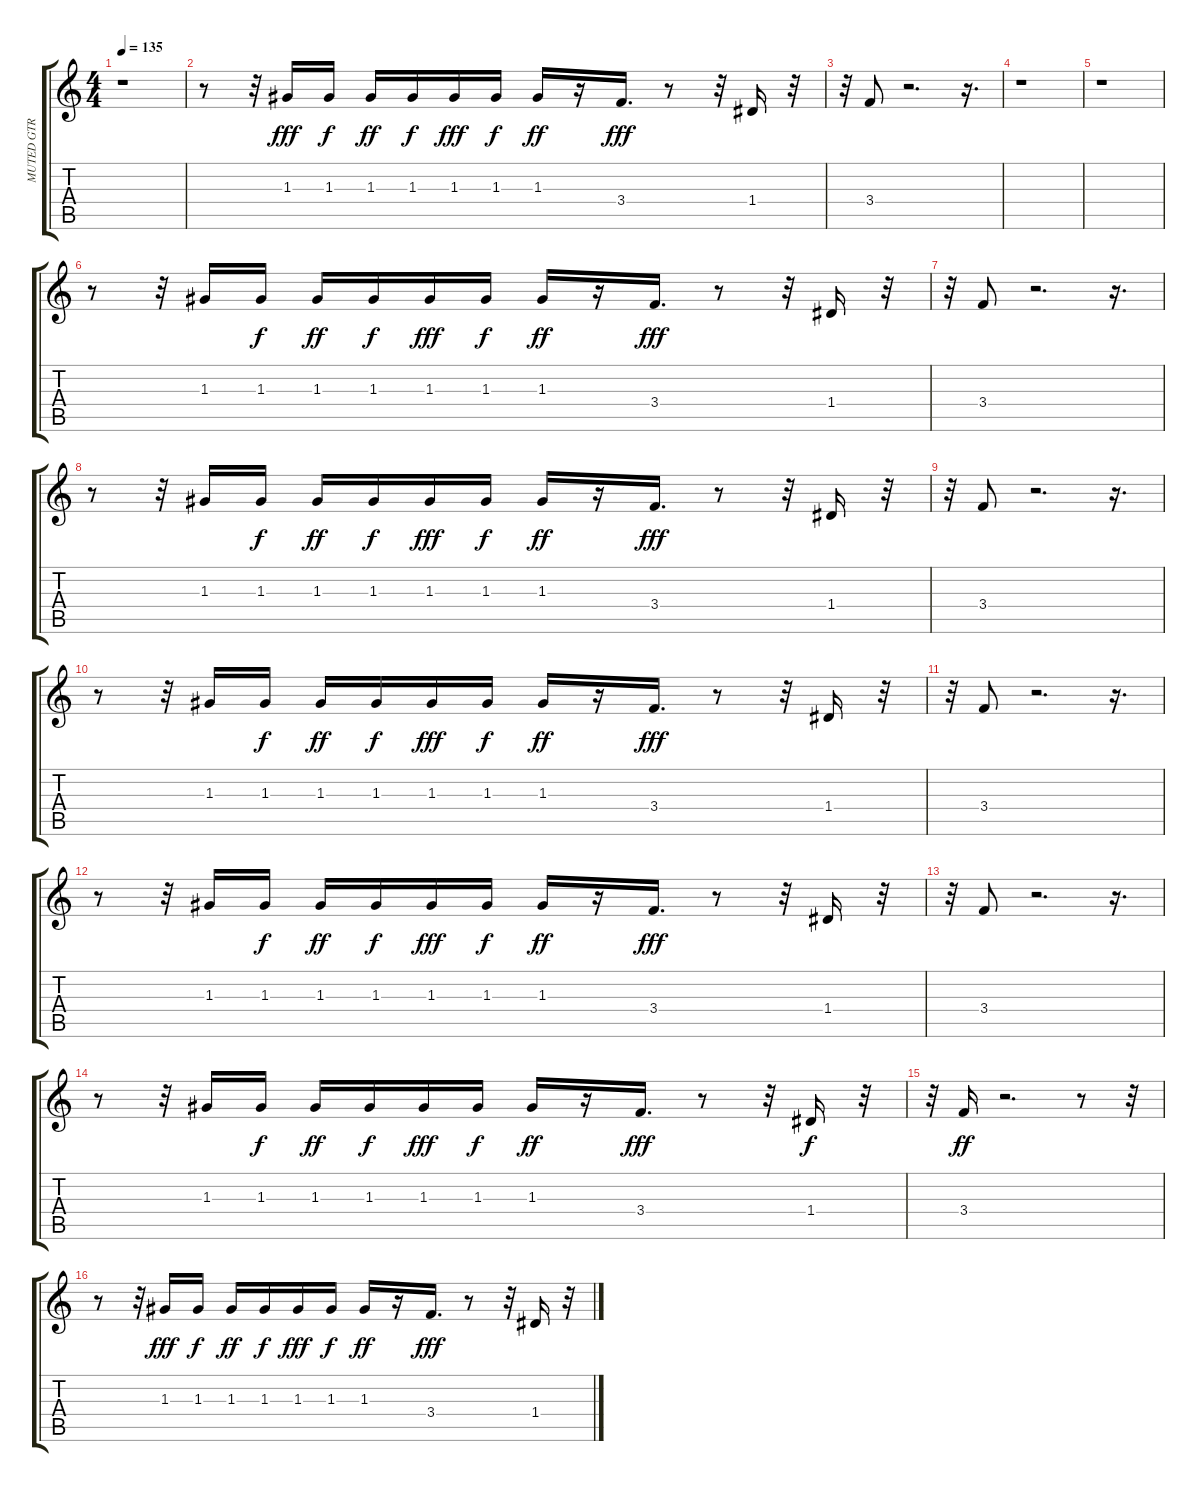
\track ("MUTED GTR" "MUTED GTR") {instrument electricguitarmuted}
\staff {score tabs}
\tuning (E4 B3 G3 D3 A2 E2) {hide}
\ts (4 4)
\tempo 135
\clef g2
\ks c
r.1{dy fff} |
r.8 r.32 1.3.16 1.3.16{dy f} 1.3.16{dy ff} 1.3.16{dy f} 1.3.16{dy fff} 1.3.16{dy f} 1.3.16{dy ff} r.16 3.4.16{d dy fff} r.8 r.32 1.4.16 r.32 |
r.32 3.4.8 r.2{d} r.16{d} |
r.1 |
r.1 |
r.8 r.32 1.3.16 1.3.16{dy f} 1.3.16{dy ff} 1.3.16{dy f} 1.3.16{dy fff} 1.3.16{dy f} 1.3.16{dy ff} r.16 3.4.16{d dy fff} r.8 r.32 1.4.16 r.32 |
r.32 3.4.8 r.2{d} r.16{d} |
r.8 r.32 1.3.16 1.3.16{dy f} 1.3.16{dy ff} 1.3.16{dy f} 1.3.16{dy fff} 1.3.16{dy f} 1.3.16{dy ff} r.16 3.4.16{d dy fff} r.8 r.32 1.4.16 r.32 |
r.32 3.4.8 r.2{d} r.16{d} |
r.8 r.32 1.3.16 1.3.16{dy f} 1.3.16{dy ff} 1.3.16{dy f} 1.3.16{dy fff} 1.3.16{dy f} 1.3.16{dy ff} r.16 3.4.16{d dy fff} r.8 r.32 1.4.16 r.32 |
r.32 3.4.8 r.2{d} r.16{d} |
r.8 r.32 1.3.16 1.3.16{dy f} 1.3.16{dy ff} 1.3.16{dy f} 1.3.16{dy fff} 1.3.16{dy f} 1.3.16{dy ff} r.16 3.4.16{d dy fff} r.8 r.32 1.4.16 r.32 |
r.32 3.4.8 r.2{d} r.16{d} |
r.8 r.32 1.3.16 1.3.16{dy f} 1.3.16{dy ff} 1.3.16{dy f} 1.3.16{dy fff} 1.3.16{dy f} 1.3.16{dy ff} r.16 3.4.16{d dy fff} r.8 r.32 1.4.16{dy f} r.32 |
r.32 3.4.16{dy ff} r.2{d} r.8 r.32 |
r.8 r.32 1.3.16{dy fff} 1.3.16{dy f} 1.3.16{dy ff} 1.3.16{dy f} 1.3.16{dy fff} 1.3.16{dy f} 1.3.16{dy ff} r.16 3.4.16{d dy fff} r.8 r.32 1.4.16 r.32
